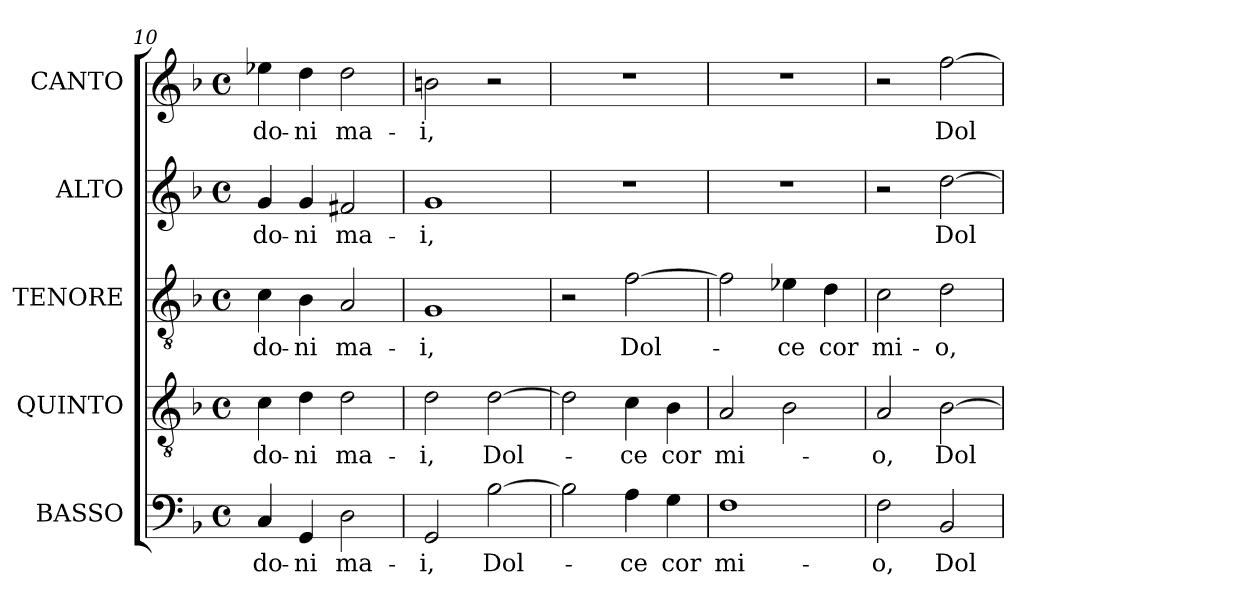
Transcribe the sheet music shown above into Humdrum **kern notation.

**kern	**text	**kern	**text	**kern	**text	**kern	**text	**kern	**text
*part5	*part5	*part4	*part4	*part3	*part3	*part2	*part2	*part1	*part1
*staff5	*staff5	*staff4	*staff4	*staff3	*staff3	*staff2	*staff2	*staff1	*staff1
*I"BASSO	*	*I"QUINTO	*	*I"TENORE	*	*I"ALTO	*	*I"CANTO	*
*I'B	*	*I'T	*	*	*	*	*	*	*
*clefF4	*	*clefGv2	*	*clefGv2	*	*clefG2	*	*clefG2	*
*	*	*ITrd7c12	*	*ITrd7c12	*	*	*	*	*
*k[b-]	*	*k[b-]	*	*k[b-]	*	*k[b-]	*	*k[b-]	*
*d:	*	*d:	*	*d:	*	*d:	*	*d:	*
*M4/4	*	*M4/4	*	*M4/4	*	*M4/4	*	*M4/4	*
*met(c)	*	*met(c)	*	*met(c)	*	*met(c)	*	*met(c)	*
=10	=10	=10	=10	=10	=10	=10	=10	=10	=10
!	!LO:LY:b:color=#000000	!	!	!	!	!	!	!	!
!	!	!	!LO:LY:b:color=#000000	!	!	!	!	!	!
!	!	!	!	!	!LO:LY:b:color=#000000	!	!	!	!
!	!	!	!	!	!	!	!LO:LY:b:color=#000000	!	!
!	!	!	!	!	!	!	!	!	!LO:LY:b:color=#000000
4Ci/	-do-	4Ci\	-do-	4Ci\	-do-	4gi/	-do-	4ee-Xi\	-do-
!	!LO:LY:b:color=#000000	!	!	!	!	!	!	!	!
!	!	!	!LO:LY:b:color=#000000	!	!	!	!	!	!
!	!	!	!	!	!LO:LY:b:color=#000000	!	!	!	!
!	!	!	!	!	!	!	!LO:LY:b:color=#000000	!	!
!	!	!	!	!	!	!	!	!	!LO:LY:b:color=#000000
4GGi/	-ni	4Di\	-ni	4BB-i\	-ni	4gi/	-ni	4ddi\	-ni
!	!LO:LY:b:color=#000000	!	!	!	!	!	!	!	!
!	!	!	!LO:LY:b:color=#000000	!	!	!	!	!	!
!	!	!	!	!	!LO:LY:b:color=#000000	!	!	!	!
!	!	!	!	!	!	!	!LO:LY:b:color=#000000	!	!
!	!	!	!	!	!	!	!	!	!LO:LY:b:color=#000000
2Di\	ma-	2Di\	ma-	2AAi/	ma-	2f#Xi/	ma-	2ddi\	ma-
=11	=11	=11	=11	=11	=11	=11	=11	=11	=11
!	!LO:LY:b:color=#000000	!	!	!	!	!	!	!	!
!	!	!	!LO:LY:b:color=#000000	!	!	!	!	!	!
!	!	!	!	!	!LO:LY:b:color=#000000	!	!	!	!
!	!	!	!	!	!	!	!LO:LY:b:color=#000000	!	!
!	!	!	!	!	!	!	!	!	!LO:LY:b:color=#000000
2GGi/	-i,	2Di\	-i,	1GGi	-i,	1gi	-i,	2bni\	-i,
!	!LO:LY:b:color=#000000	!	!	!	!	!	!	!	!
!	!	!	!LO:LY:b:color=#000000	!	!	!	!	!	!
[>2B-i\	Dol-	[>2Di\	Dol-	.	.	.	.	2r	.
!!LO:LB:g=z
=12	=12	=12	=12	=12	=12	=12	=12	=12	=12
2B-i\]	.	2Di\]	.	2r	.	1r	.	1r	.
!	!LO:LY:b:color=#000000	!	!	!	!	!	!	!	!
!	!	!	!LO:LY:b:color=#000000	!	!	!	!	!	!
!	!	!	!	!	!LO:LY:b:color=#000000	!	!	!	!
4Ai\	-ce	4Ci\	-ce	[>2Fi\	Dol-	.	.	.	.
!	!LO:LY:b:color=#000000	!	!	!	!	!	!	!	!
!	!	!	!LO:LY:b:color=#000000	!	!	!	!	!	!
4Gi\	cor	4BB-i\	cor	.	.	.	.	.	.
=13	=13	=13	=13	=13	=13	=13	=13	=13	=13
!	!LO:LY:b:color=#000000	!	!	!	!	!	!	!	!
!	!	!	!LO:LY:b:color=#000000	!	!	!	!	!	!
1Fi	mi-	2AAi/	mi-	2Fi\]	.	1r	.	1r	.
!	!	!	!	!	!LO:LY:b:color=#000000	!	!	!	!
.	.	2BB-i\	.	4E-Xi\	-ce	.	.	.	.
!	!	!	!	!	!LO:LY:b:color=#000000	!	!	!	!
.	.	.	.	4Di\	cor	.	.	.	.
=14	=14	=14	=14	=14	=14	=14	=14	=14	=14
!	!LO:LY:b:color=#000000	!	!	!	!	!	!	!	!
!	!	!	!LO:LY:b:color=#000000	!	!	!	!	!	!
!	!	!	!	!	!LO:LY:b:color=#000000	!	!	!	!
2Fi\	-o,	2AAi/	-o,	2Ci\	mi-	2r	.	2r	.
!	!LO:LY:b:color=#000000	!	!	!	!	!	!	!	!
!	!	!	!LO:LY:b:color=#000000	!	!	!	!	!	!
!	!	!	!	!	!LO:LY:b:color=#000000	!	!	!	!
!	!	!	!	!	!	!	!LO:LY:b:color=#000000	!	!
!	!	!	!	!	!	!	!	!	!LO:LY:b:color=#000000
2BB-i/	Dol-	[>2BB-i\	Dol-	2Di\	-o,	[>2ddi\	Dol-	[>2ffi\	Dol-
=	=	=	=	=	=	=	=	=	=
*-	*-	*-	*-	*-	*-	*-	*-	*-	*-
